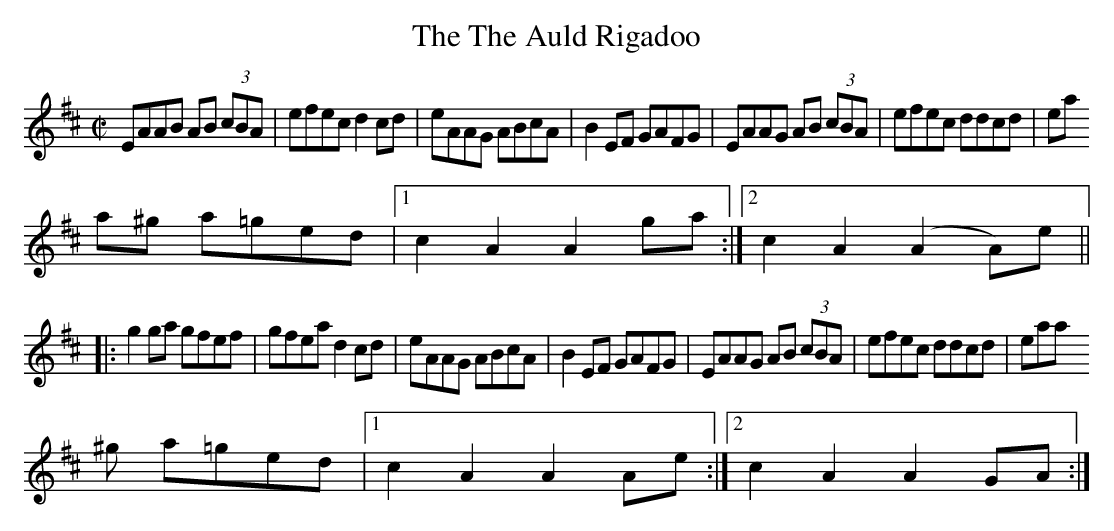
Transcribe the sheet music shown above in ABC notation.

X:1
T:The Auld Rigadoo, The
M:C|
L:1/8
K:AMix
EAAB AB (3cBA|efec d2 cd|eAAG ABcA|B2 EF GAFG|EAAG AB (3cBA|efec ddcd|ea
a^g a=ged|1c2 A2 A2 ga :|2 c2 A2 (A2 A)e ||
|:g2 ga gfef|gfea d2 cd|eAAG ABcA|B2 EF GAFG|EAAG AB (3cBA|efec ddcd|eaa
^g a=ged |1c2  A2 A2 Ae :|2 c2 A2 A2 GA :|
